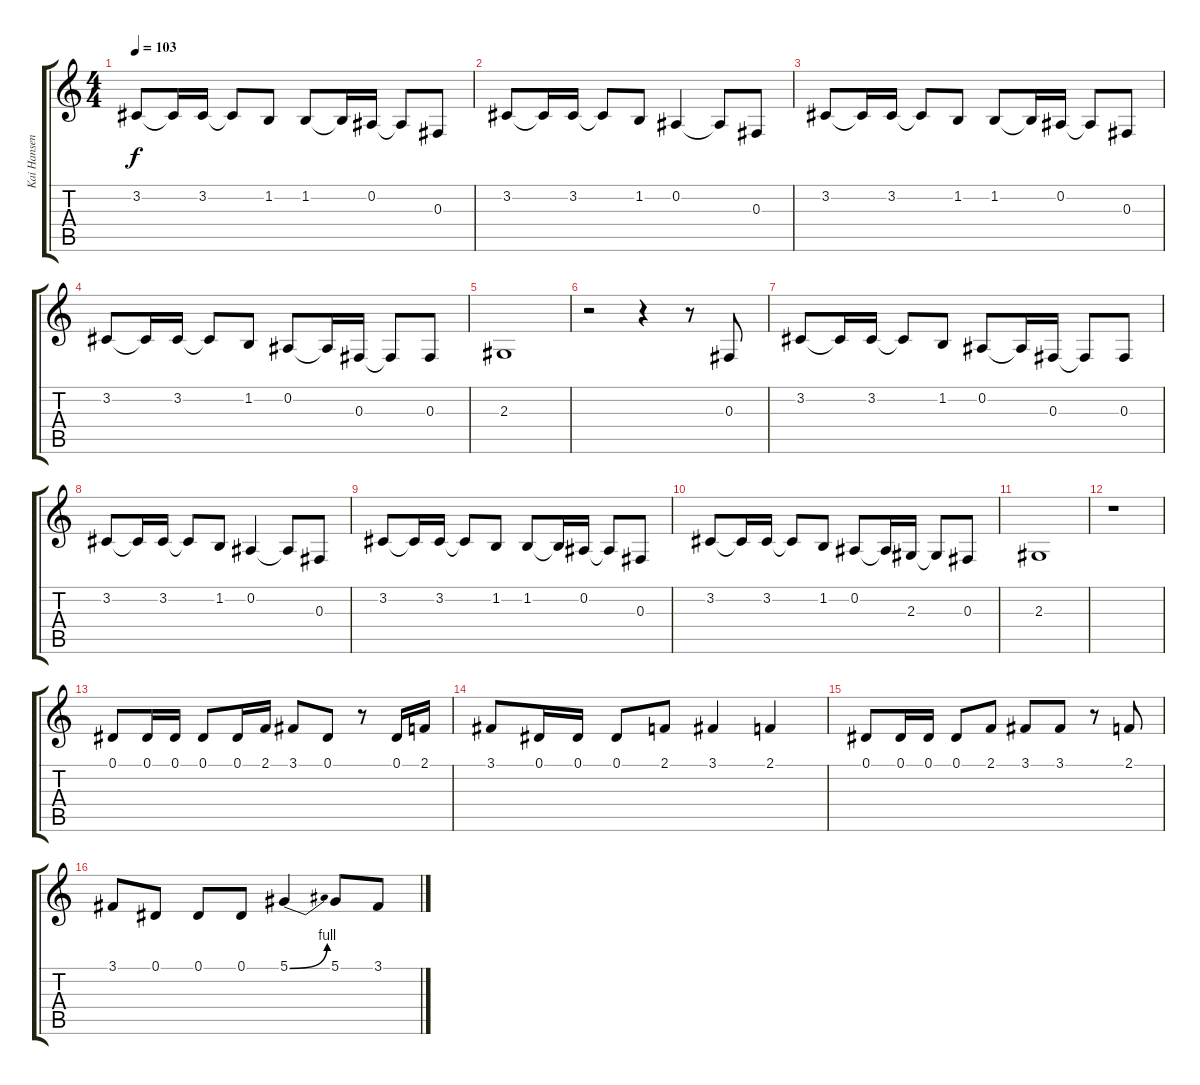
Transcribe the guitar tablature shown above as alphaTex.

\track ("Kai Hansen - Vocals" "Kai Hansen") {instrument trumpet}
\staff {score tabs}
\tuning (Eb4 Bb3 Gb3 Db3 Ab2 Eb2) {hide}
\ts (4 4)
\tempo 103
\clef g2
\ks c
3.2.8{dy f} 3.2{t}.16 3.2.16 3.2{t}.8 1.2.8 1.2.8 1.2{t}.16 0.2.16 0.2{t}.8 0.3.8 |
3.2.8 3.2{t}.16 3.2.16 3.2{t}.8 1.2.8 0.2.4 0.2{t}.8 0.3.8 |
3.2.8 3.2{t}.16 3.2.16 3.2{t}.8 1.2.8 1.2.8 1.2{t}.16 0.2.16 0.2{t}.8 0.3.8 |
3.2.8 3.2{t}.16 3.2.16 3.2{t}.8 1.2.8 0.2.8 0.2{t}.16 0.3.16 0.3{t}.8 0.3.8 |
2.3.1 |
r.2 r.4 r.8 0.3.8 |
3.2.8 3.2{t}.16 3.2.16 3.2{t}.8 1.2.8 0.2.8 0.2{t}.16 0.3.16 0.3{t}.8 0.3.8 |
3.2.8 3.2{t}.16 3.2.16 3.2{t}.8 1.2.8 0.2.4 0.2{t}.8 0.3.8 |
3.2.8 3.2{t}.16 3.2.16 3.2{t}.8 1.2.8 1.2.8 1.2{t}.16 0.2.16 0.2{t}.8 0.3.8 |
3.2.8 3.2{t}.16 3.2.16 3.2{t}.8 1.2.8 0.2.8 0.2{t}.16 2.3.16 2.3{t}.8 0.3.8 |
2.3.1 |
r.1 |
0.1.8 0.1.16 0.1.16 0.1.8 0.1.16 2.1.16 3.1.8 0.1.8 r.8 0.1.16 2.1.16 |
3.1.8 0.1.16 0.1.16 0.1.8 2.1.8 3.1.4 2.1.4 |
0.1.8 0.1.16 0.1.16 0.1.8 2.1.8 3.1.8 3.1.8 r.8 2.1.8 |
3.1.8 0.1.8 0.1.8 0.1.8 5.1{be (bend 0 0 60 4)}.4 5.1.8 3.1.8
